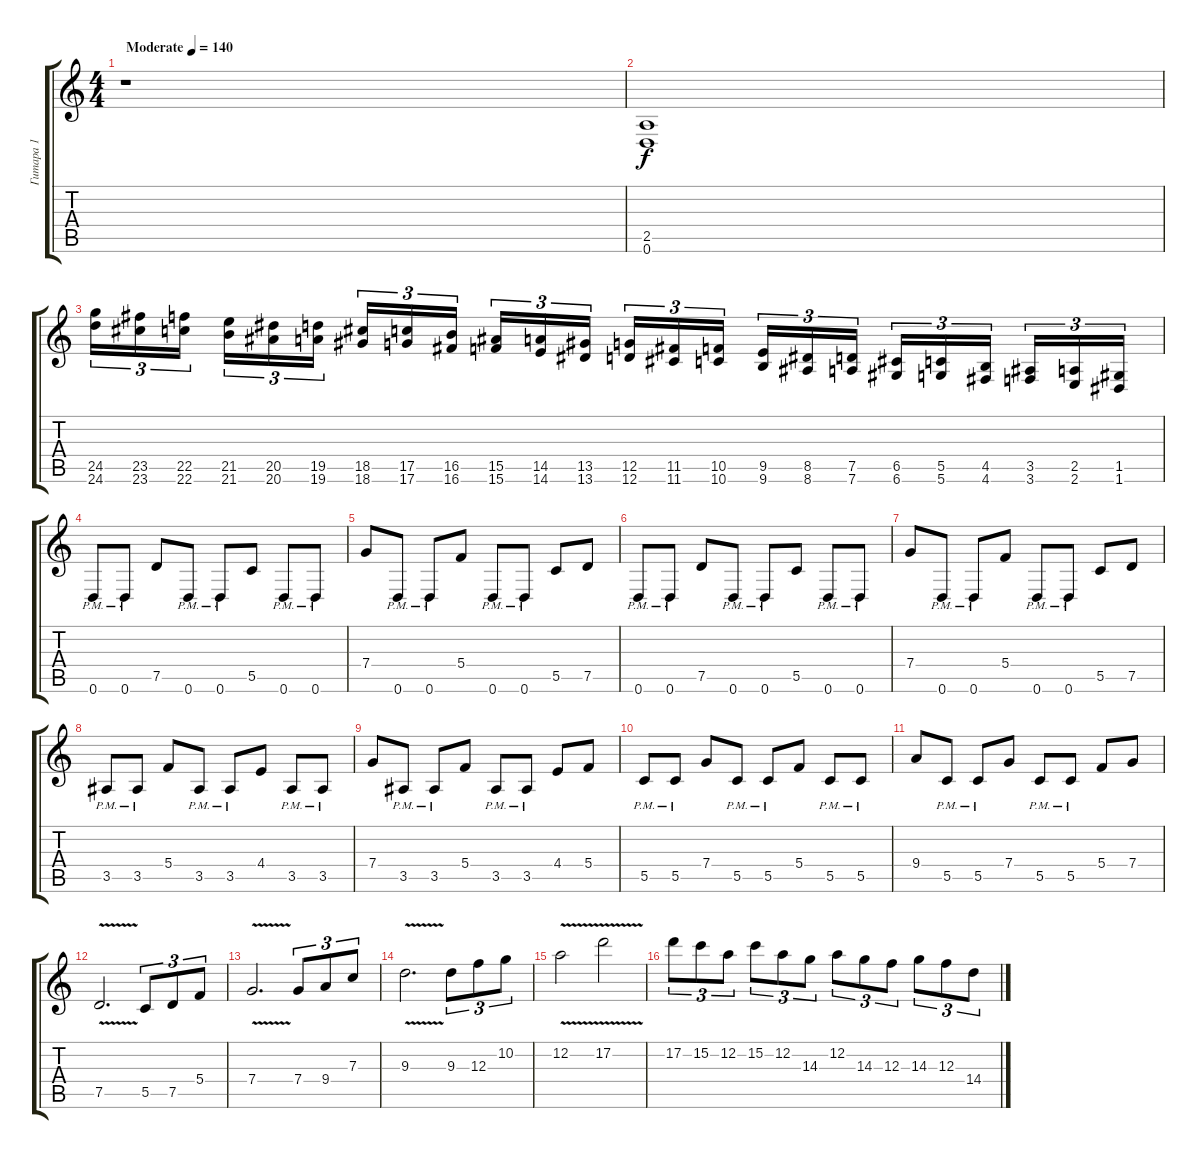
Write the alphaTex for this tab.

\track ("Гитара 1" "Гитара 1") {instrument overdrivenguitar}
\staff {score tabs}
\tuning (D4 A3 F3 C3 G2 D2) {hide}
\ts (4 4)
\tempo (140 "Moderate")
\clef g2
\ks c
r.1{dy f instrument overdrivenguitar} |
(2.5 0.6).1 |
(24.5 24.6).16{tu (3 2)} (23.5 23.6).16{tu (3 2)} (22.5 22.6).16{tu (3 2) beam splitsecondary} (21.5 21.6).16{tu (3 2)} (20.5 20.6).16{tu (3 2)} (19.5 19.6).16{tu (3 2)} (18.5 18.6).16{tu (3 2)} (17.5 17.6).16{tu (3 2)} (16.5 16.6).16{tu (3 2) beam splitsecondary} (15.5 15.6).16{tu (3 2)} (14.5 14.6).16{tu (3 2)} (13.5 13.6).16{tu (3 2)} (12.5 12.6).16{tu (3 2)} (11.5 11.6).16{tu (3 2)} (10.5 10.6).16{tu (3 2) beam splitsecondary} (9.5 9.6).16{tu (3 2)} (8.5 8.6).16{tu (3 2)} (7.5 7.6).16{tu (3 2)} (6.5 6.6).16{tu (3 2)} (5.5 5.6).16{tu (3 2)} (4.5 4.6).16{tu (3 2) beam splitsecondary} (3.5 3.6).16{tu (3 2)} (2.5 2.6).16{tu (3 2)} (1.5 1.6).16{tu (3 2)} |
0.6{pm}.8 0.6{pm}.8 7.5.8 0.6{pm}.8 0.6{pm}.8 5.5.8 0.6{pm}.8 0.6{pm}.8 |
7.4.8 0.6{pm}.8 0.6{pm}.8 5.4.8 0.6{pm}.8 0.6{pm}.8 5.5.8 7.5.8 |
0.6{pm}.8 0.6{pm}.8 7.5.8 0.6{pm}.8 0.6{pm}.8 5.5.8 0.6{pm}.8 0.6{pm}.8 |
7.4.8 0.6{pm}.8 0.6{pm}.8 5.4.8 0.6{pm}.8 0.6{pm}.8 5.5.8 7.5.8 |
3.5{pm}.8 3.5{pm}.8 5.4.8 3.5{pm}.8 3.5{pm}.8 4.4.8 3.5{pm}.8 3.5{pm}.8 |
7.4.8 3.5{pm}.8 3.5{pm}.8 5.4.8 3.5{pm}.8 3.5{pm}.8 4.4.8 5.4.8 |
5.5{pm}.8 5.5{pm}.8 7.4.8 5.5{pm}.8 5.5{pm}.8 5.4.8 5.5{pm}.8 5.5{pm}.8 |
9.4.8 5.5{pm}.8 5.5{pm}.8 7.4.8 5.5{pm}.8 5.5{pm}.8 5.4.8 7.4.8 |
7.5{v}.2{d} 5.5.8{tu (3 2)} 7.5.8{tu (3 2)} 5.4.8{tu (3 2)} |
7.4{v}.2{d} 7.4.8{tu (3 2)} 9.4.8{tu (3 2)} 7.3.8{tu (3 2)} |
9.3{v}.2{d} 9.3.8{tu (3 2)} 12.3.8{tu (3 2)} 10.2.8{tu (3 2)} |
12.2{v}.2 17.2{v}.2 |
17.2.8{tu (3 2)} 15.2.8{tu (3 2)} 12.2.8{tu (3 2)} 15.2.8{tu (3 2)} 12.2.8{tu (3 2)} 14.3.8{tu (3 2)} 12.2.8{tu (3 2)} 14.3.8{tu (3 2)} 12.3.8{tu (3 2)} 14.3.8{tu (3 2)} 12.3.8{tu (3 2)} 14.4.8{tu (3 2)}
